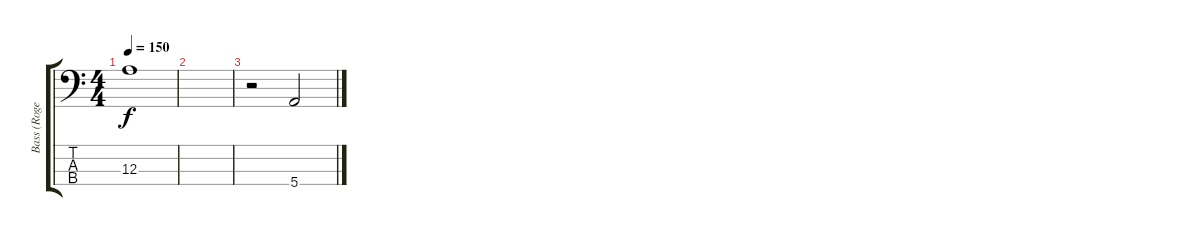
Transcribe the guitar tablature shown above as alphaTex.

\track ("Bass (Roger Glover)" "Bass (Roge") {instrument electricbassfinger}
\staff {score tabs}
\tuning (G2 D2 A1 E1) {hide}
\ts (4 4)
\tempo 150
\clef f4
\ks c
12.3{t}.1{dy f} |
|
r.2 5.4.2
